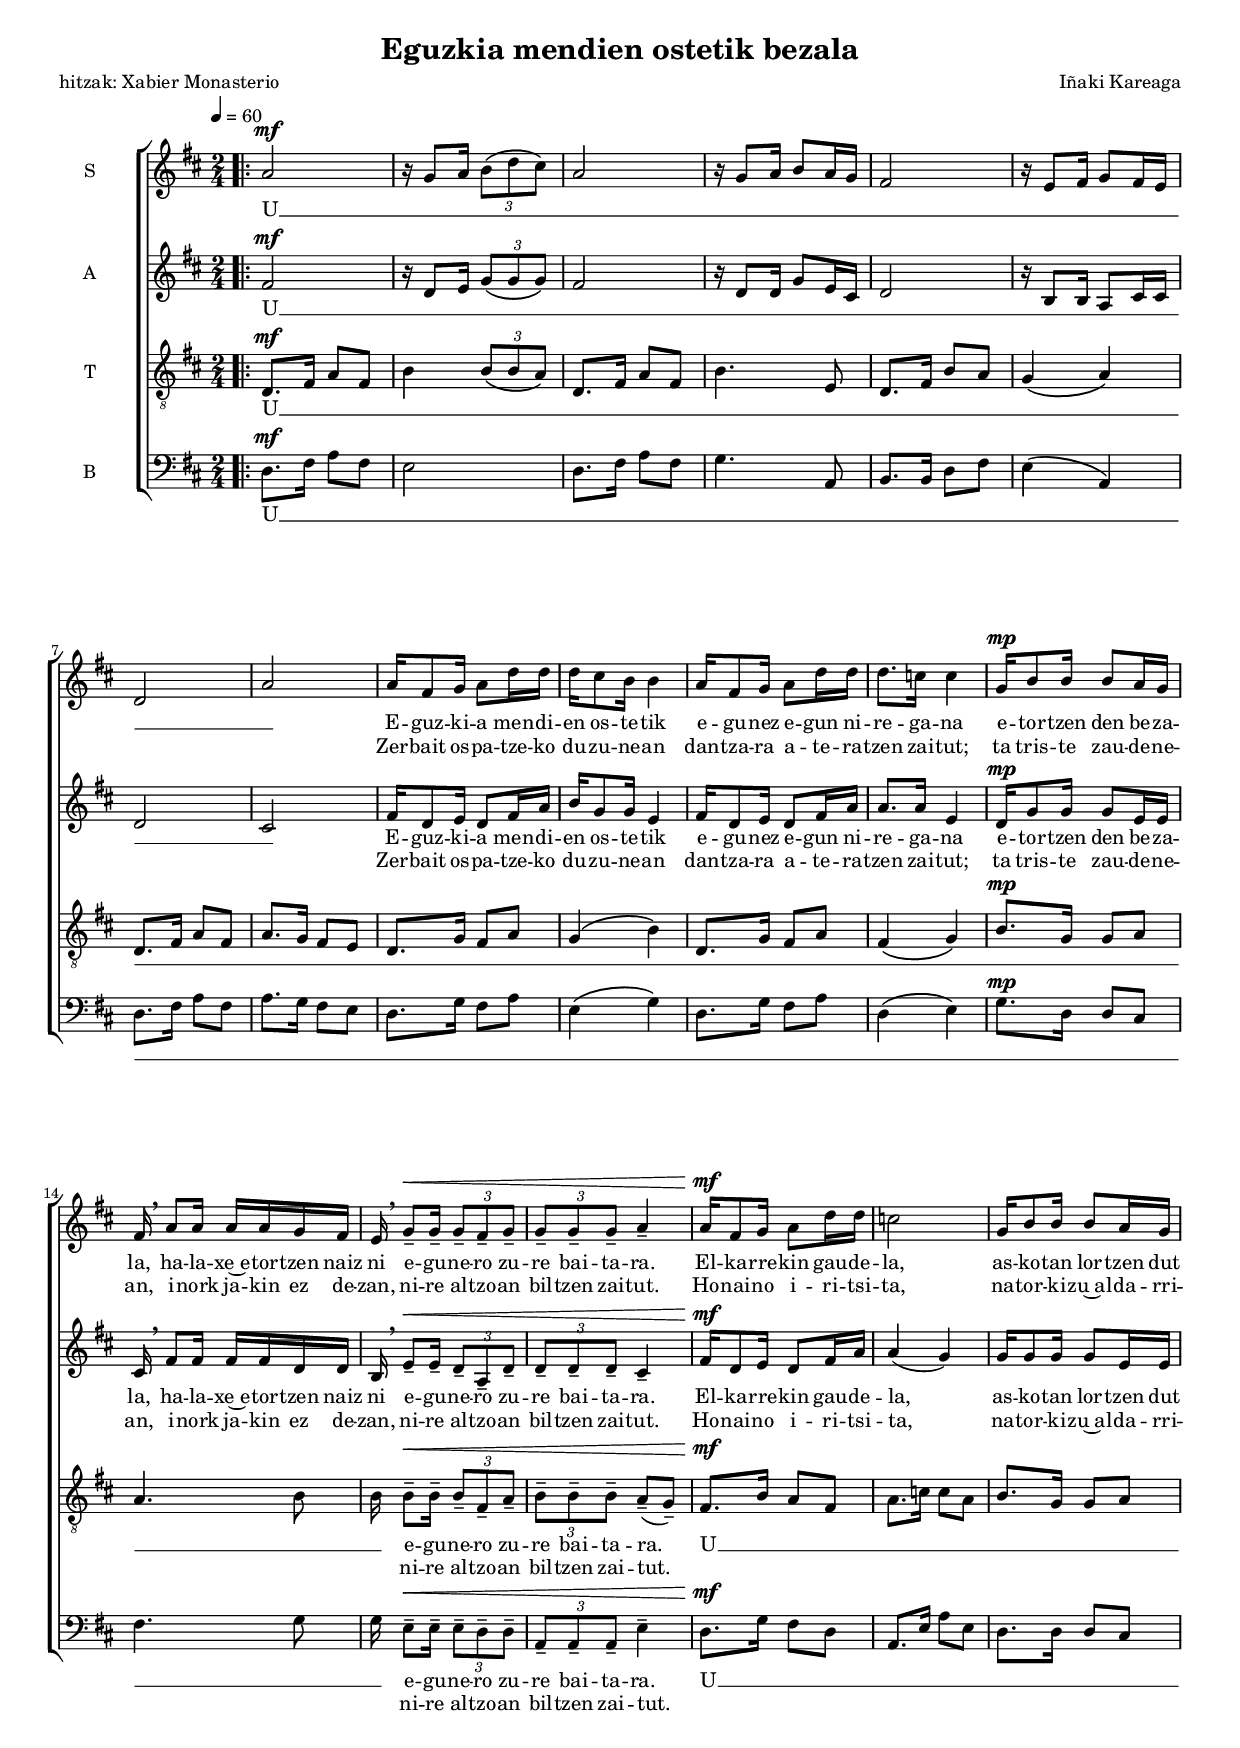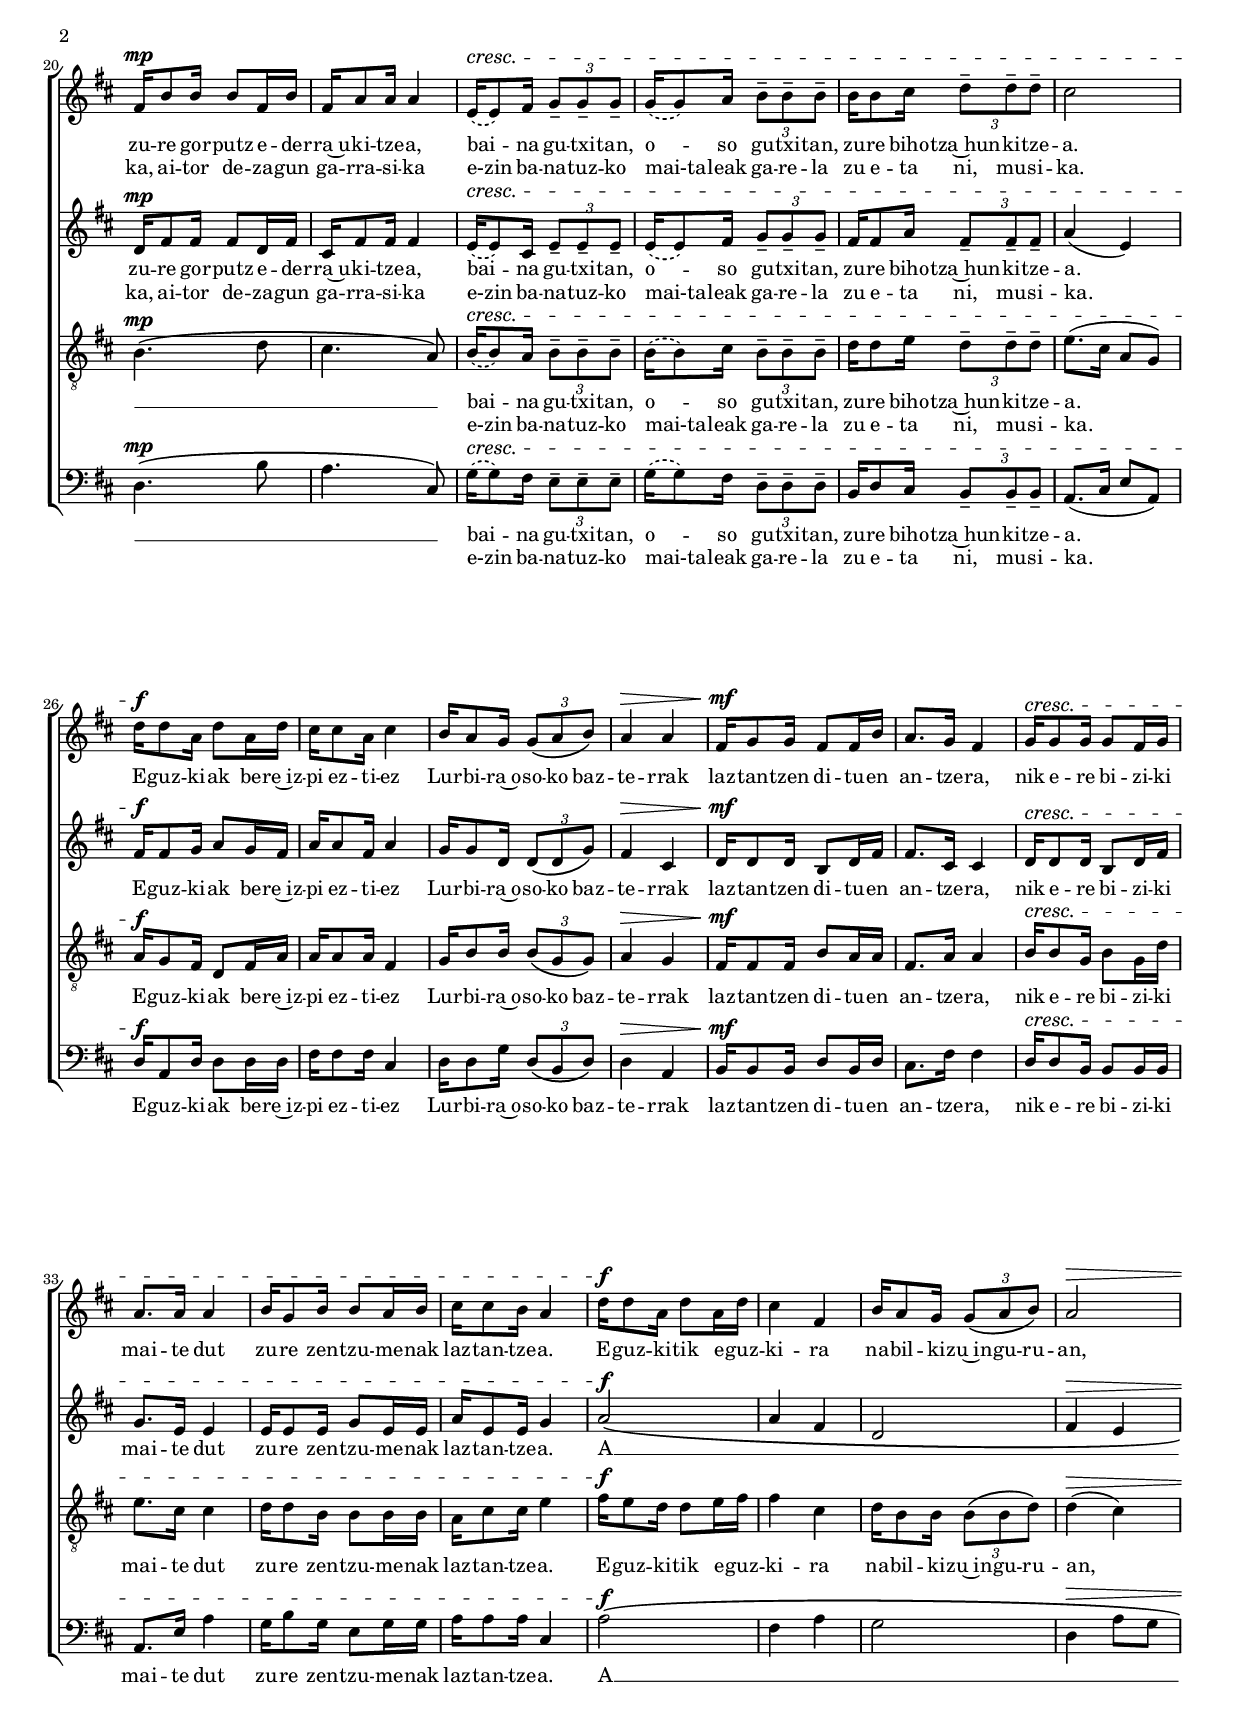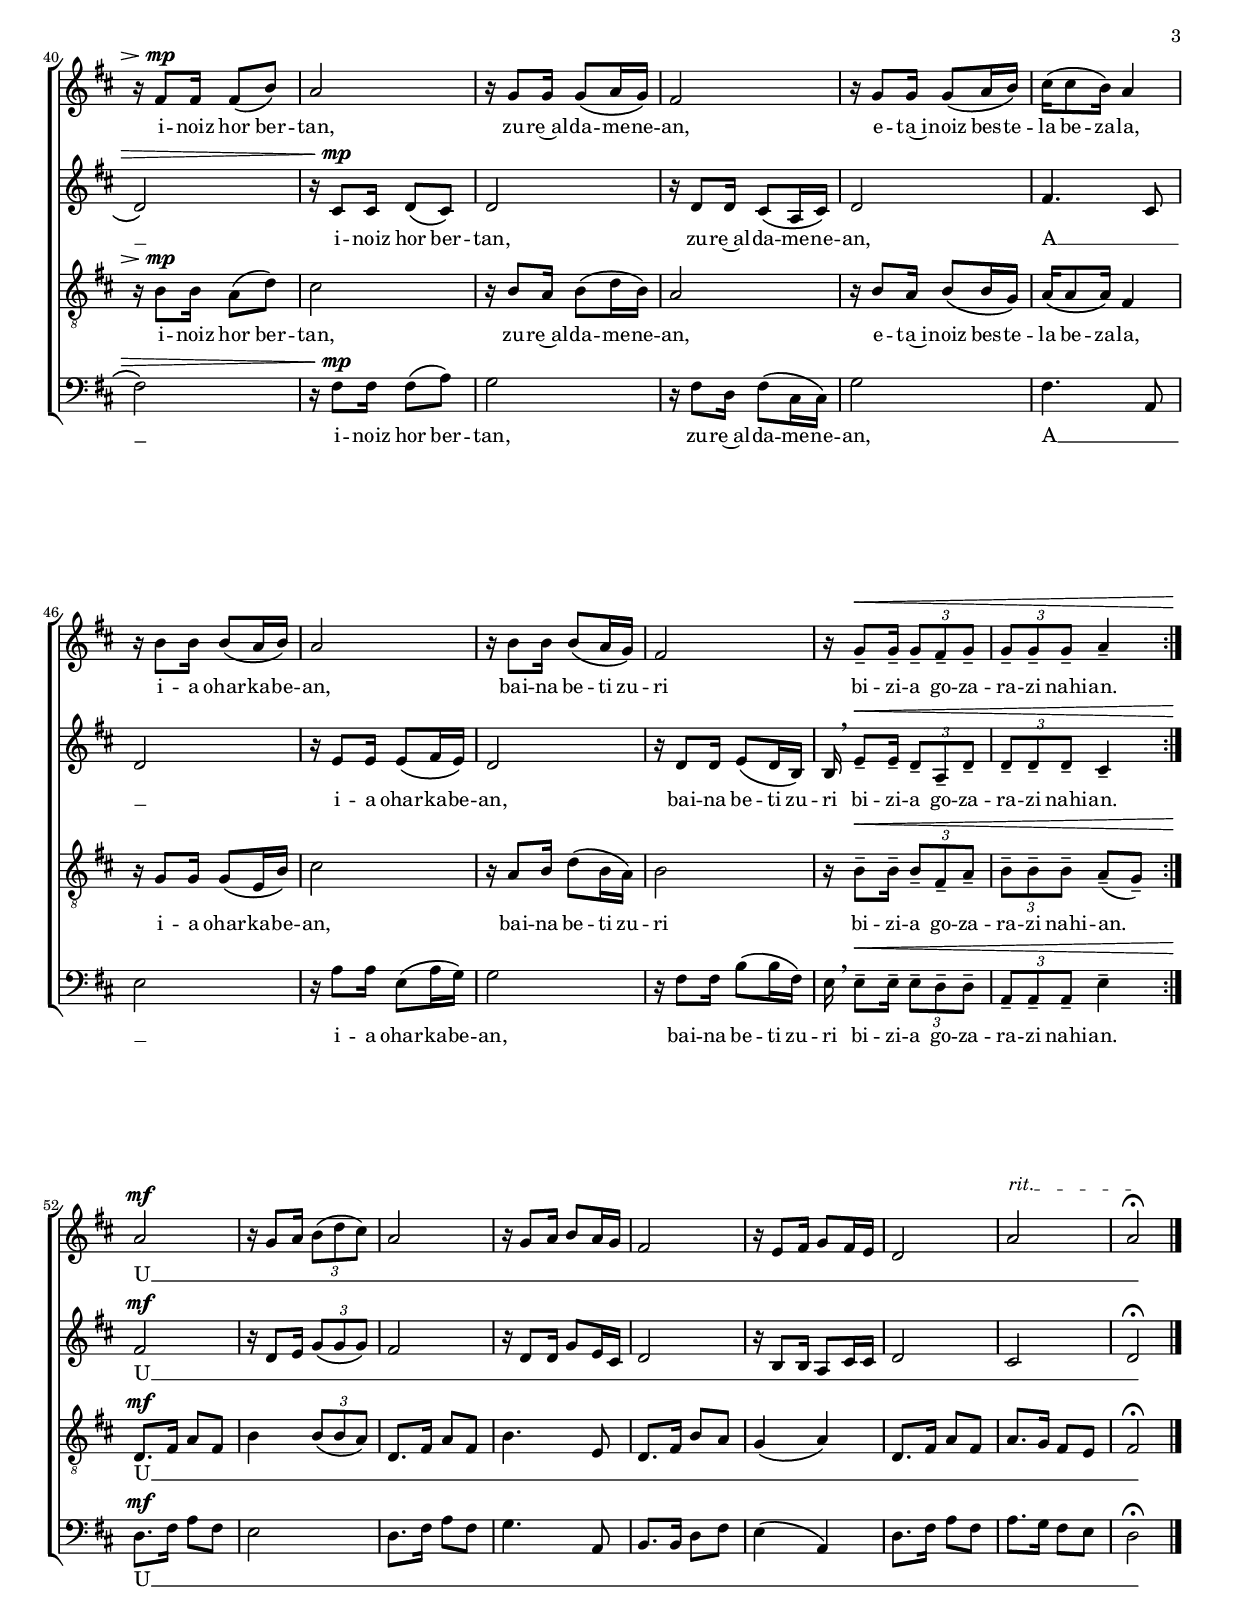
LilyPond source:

\version "2.18"
\paper {
printallheaders = ##t
}
#(set-default-paper-size "a4")
#(set-global-staff-size 16)


\header{
title = "Eguzkia mendien ostetik bezala"
composer = "Iñaki Kareaga"
poet = "hitzak: Xabier Monasterio"
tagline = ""
       }

VoiceS =  \relative c'' {
                       \set Staff.instrumentName = #"S"
                       \time 2/4
                       \key d \major
                       \clef treble
                       \set Staff.midiInstrument = #"acoustic grand"
		       \tempo 4 = 60
		       \dynamicUp
		       
		       %1
		       \bar ".|:" a2\mf \melisma |
		       r16 g8 a16 \tuplet 3/2 { b8\( d cis\)} |
		       a2 |
		       r16 g8 a16 b8 a16 g |
		       %5
		       fis2 |
		       r16 e8 fis16 g8 fis16 e |
		       d2 |
		       a'2 \melismaEnd |
		       a16 fis8 g16 a8 d16 d |
		       %10
		       d16 cis8 b16 b4 |
		       a16 fis8 g16 a8 d16 d |
		       d8. c16 c4 |
		       g16\mp b8 b16 b8 a16 g |
		       \autoBeamOff fis16 \autoBeamOn \breathe a8 a16 a a g fis |
		       %15
		       \autoBeamOff e16 \breathe \autoBeamOn g8--\< g16-- \tuplet 3/2 {g8-- fis-- g--} |
		       \tuplet 3/2 {g8-- g8-- g8--} a4-- |
		       a16\mf fis8 g16 a8 d16 d |
		       c2 |
		       g16 b8 b16 b8 a16 g |
		       %20
		       fis16\mp b8 b16 b8 fis16 b |
		       fis16 a8 a16 a4 |
		       \slurDashed
		       e16(\cresc e8) fis16 \tuplet 3/2 {g8-- g-- g--} |
		       g16( g8) a16 \tuplet 3/2 {b8-- b-- b--} |
		       \slurSolid		       
		       b16 b8 cis16 \tuplet 3/2 {d8-- d-- d--} |
		       %25
		       cis2 |	
		       d16\f d8 a16 d8 a16 d16 |
		       cis16 cis8 a16 cis4 |		       
		       b16 a8 g16 \tuplet 3/2 {g8\( a b\)} |
		       a4\> a |
		       %30
		       fis16\mf g8 g16 fis8 fis16 b |
		       a8. g16 fis4|
		       g16\cresc g8 g16 g8 fis16 g |
		       a8. a16 a4 |
		       b16 g8 b16 b8 a16 b |
		       %35
		       cis16 cis8 b16 a4 |
		       d16\f d8 a16 d8 a16 d16 |
		       cis4 fis,4 |
		       b16 a8 g16 \tuplet 3/2 {g8\( a b\)} |
		       a2\> |
		       %40
		       r16 fis8\mp fis16 fis8\( b8\) |
		       a2 |
		       r16 g8 g16 g8\( a16 g16\) |
		       fis2 |
		       r16 g8 g16 g8\( a16 b16\) |
		       %45
		       cis16\( cis8 b16\) a4 |
		       r16 b8 b16 b8\( a16 b16\) |
		       a2 |
		       r16 b8 b16 b8\( a16 g16\) |
		       fis2 |
		       %50
		       r16 g8--\< g16-- \tuplet 3/2 {g8-- fis-- g--} |
		       \tuplet 3/2 {g8-- g8-- g--} a4-- \bar ":|."
		       a2\mf \melisma |
		       r16 g8 a16 \tuplet 3/2 { b8\( d cis\)} |
		       a2 |
		       %55
		       r16 g8 a16 b8 a16 g |
		       fis2 |
		       r16 e8 fis16 g8 fis16 e |
		       d2 |
		       \override TextSpanner.bound-details.left.text = "rit." a'2 \startTextSpan |
		       a2\fermata \stopTextSpan \melismaEnd \bar "|."

} % Voice_S

VoiceSLyrics = \lyricmode {
  U __
  
  E -- guz -- ki -- a men -- di -- en os -- te -- tik
  e -- gu -- nez e -- gun ni -- re -- ga -- na
  e -- tor -- tzen den be -- za -- la,
  ha -- la -- xe~e -- tor -- tzen naiz ni
  e -- gu -- ne -- ro zu -- re bai -- ta -- ra.
  
  El -- ka -- rre -- kin gau -- de -- la,
  as -- ko -- tan lor -- tzen dut
  zu -- re gor -- putz e -- de -- rra~u -- ki -- tze -- a,
  bai -- na gu -- txi -- tan, o -- so gu -- txi -- tan,
  zu -- re biho -- tza~hun -- ki -- tze -- a.

  E -- guz -- ki -- ak be -- re~iz -- pi ez -- ti -- ez
  Lur -- bi -- ra~o -- so -- ko baz -- te -- rrak
  laz -- tan -- tzen di -- tu -- en an -- tze -- ra,
  nik e -- re bi -- zi -- ki mai -- te dut
  zu -- re zen -- tzu -- me -- nak laz -- tan -- tze -- a.

  E -- guz -- ki -- tik e -- guz -- ki -- ra na -- bil -- ki -- zu~in -- gu -- ru -- an,
  i -- noiz hor ber -- tan, zu -- re~al -- da -- me -- ne -- an,
  e -- ta~i -- noiz bes -- te -- la be -- za -- la, i -- a ohar -- ka -- be -- an,
  bai -- na be -- ti zu -- ri bi -- zi -- a go -- za -- ra -- zi nahi -- an.
  
  U __
  
} 

VoiceSLyricsSecond = \lyricmode {
  
  \skip 2
  
  Zer -- bait os -- pa -- tze -- ko du -- zu -- ne -- an
  dan -- tza -- ra a -- te -- ra -- tzen zai -- tut;
  ta tris -- te zau -- de -- ne -- an,
  i -- nork ja -- kin ez de -- zan,
  ni -- re al -- tzo -- an bil -- tzen zai -- tut.
  
  Ho -- nai -- no i -- ri -- tsi -- ta,
  na -- tor -- ki -- zu~al -- da -- rri -- ka,
  ai -- tor de -- za -- gun ga -- rra -- si -- ka
  e-zin ba -- na -- tuz -- ko mai-ta -- leak ga -- re -- la
  zu e -- ta ni, mu -- si -- ka.
  
}


VoiceA =  \relative c' {
                       \set Staff.instrumentName = #"A"
                       \time 2/4
                       \key d \major
                       \clef treble
                       \set Staff.midiInstrument = #"acoustic grand"
                       \dynamicUp
		       
		       %1
		       fis2\mf \melisma |
		       r16 d8 e16 \tuplet 3/2 { g8\( g g\)} |
		       fis2 |
		       r16 d8 d16 g8 e16 cis |
		       %5
		       d2 |
		       r16 b8 b16 a8 cis16 cis |
		       d2 |
		       cis2 \melismaEnd |
		       fis16 d8 e16 d8 fis16 a |
		       %10
		       b16 g8 g16 e4 |
		       fis16 d8 e16 d8 fis16 a |
		       a8. a16 e4 |
		       d16\mp g8 g16 g8 e16 e \slurSolid|
		       \autoBeamOff cis16 \autoBeamOn \breathe fis8 fis16 fis fis d d |
		       %15
		       \autoBeamOff b16 \autoBeamOn \breathe e8--\< e16-- \tuplet 3/2 {d8-- a-- d--} |
		       \tuplet 3/2 {d8-- d8-- d8--} cis4-- |
		       fis16\mf d8 e16 d8 fis16 a |
		       a4( g4) |
		       g16 g8 g16 g8 e16 e |
		       %20
		       d16\mp fis8 fis16 fis8 d16 fis |
		       cis16 fis8 fis16 fis4 |
		       \slurDashed
		       e16(\cresc e8) cis16 \tuplet 3/2 {e8-- e-- e--} |
		       e16( e8) fis16 \tuplet 3/2 {g8-- g-- g--} |
		       \slurSolid
		       fis16 fis8 a16 \tuplet 3/2 {fis8-- fis-- fis--} |
		       %25
		       a4( e4) |	
		       fis16\f fis8 g16 a8 g16 fis16 |
		       a16 a8 fis16 a4 |
		       g16 g8 d16 \tuplet 3/2 {d8\( d g\)} |
		       fis4\> cis |
		       %30
		       d16\mf d8 d16 b8 d16 fis |
		       fis8. cis16 cis4|
		       d16\cresc d8 d16 b8 d16 fis |
		       g8. e16 e4 |
		       e16 e8 e16 g8 e16 e |
		       %35
		       a16 e8 e16 g4 |
		       a2\f\( \melisma |
		       a4 fis4 |
		       d2 |
		       fis4\> e4 |
		       %40
		       d2\) \melismaEnd |
		       r16 cis8\mp cis16 d8\( cis8\) |
		       d2 |
		       r16 d8 d16 cis8\( a16 cis16\) |
		       d2 |
		       %45
		       fis4. cis8 |
		       d2 |
		       r16 e8 e16 e8\( fis16 e16\) |
		       d2 |
		       r16 d8 d16 e8\( d16 b16\) |
		       %50
		       \autoBeamOff b16 \autoBeamOn \breathe e8--\< e16-- \tuplet 3/2 {d8-- a-- d--} |
		       \tuplet 3/2 {d8-- d8-- d8--} cis4-- |
		       fis2\mf \melisma |
		       r16 d8 e16 \tuplet 3/2 { g8\( g g\)} |
		       fis2 |
		       %55
		       r16 d8 d16 g8 e16 cis |
		       d2 |
		       r16 b8 b16 a8 cis16 cis |
		       d2 |
		       cis2 |
		       d2\fermata \melismaEnd |
} % VoiceA


VoiceALyrics = \lyricmode {
  U __
  
  E -- guz -- ki -- a men -- di -- en os -- te -- tik
  e -- gu -- nez e -- gun ni -- re -- ga -- na
  e -- tor -- tzen den be -- za -- la,
  ha -- la -- xe~e -- tor -- tzen naiz ni
  e -- gu -- ne -- ro zu -- re bai -- ta -- ra.
  
  El -- ka -- rre -- kin gau -- de -- la,
  as -- ko -- tan lor -- tzen dut
  zu -- re gor -- putz e -- de -- rra~u -- ki -- tze -- a,
  bai -- na gu -- txi -- tan, o -- so gu -- txi -- tan,
  zu -- re biho -- tza~hun -- ki -- tze -- a.

  E -- guz -- ki -- ak be -- re~iz -- pi ez -- ti -- ez
  Lur -- bi -- ra~o -- so -- ko baz -- te -- rrak
  laz -- tan -- tzen di -- tu -- en an -- tze -- ra,
  nik e -- re bi -- zi -- ki mai -- te dut
  zu -- re zen -- tzu -- me -- nak laz -- tan -- tze -- a.

  A __ 
  i -- noiz hor ber -- tan, zu -- re~al -- da -- me -- ne -- an,
  A __ _ _ i -- a ohar -- ka -- be -- an,
  bai -- na be -- ti zu -- ri bi -- zi -- a go -- za -- ra -- zi nahi -- an.
  
  U __
  
} 

VoiceALyricsSecond = \lyricmode {
  
  \skip 2
  
  Zer -- bait os -- pa -- tze -- ko du -- zu -- ne -- an
  dan -- tza -- ra a -- te -- ra -- tzen zai -- tut;
  ta tris -- te zau -- de -- ne -- an,
  i -- nork ja -- kin ez de -- zan,
  ni -- re al -- tzo -- an bil -- tzen zai -- tut.
  
  Ho -- nai -- no i -- ri -- tsi -- ta,
  na -- tor -- ki -- zu~al -- da -- rri -- ka,
  ai -- tor de -- za -- gun ga -- rra -- si -- ka
  e-zin ba -- na -- tuz -- ko mai-ta -- leak ga -- re -- la
  zu e -- ta ni, mu -- si -- ka.
  
}


VoiceT =  \relative c {
                       \set Staff.instrumentName = #"T"
                       \time 2/4
                       \key d \major
                       \clef "treble_8" 
                       \set Staff.midiInstrument = #"acoustic grand"
                       \dynamicUp
                       
                       %1
                       d8.\mf \melisma fis16 a8 fis |
                       b4 \tuplet 3/2 {b8\( b a\)} |
                       d,8. fis16 a8 fis |
                       b4. e,8 |
                       %5
                       d8. fis16 b8 a |
                       g4\( a4\) |
                       d,8. fis16 a8 fis |
                       a8. g16 fis8 e |
                       d8. g16 fis8 a |
                       %10
                       g4\( b4\) |
                       d,8. g16 fis8 a |
                       fis4\( g\) |
                       b8.\mp g16 g8 a |
                       a4. b8 |
                       %15
                       \autoBeamOff b16 \autoBeamOn \melismaEnd b8--\< b16-- \tuplet 3/2{b8-- fis-- a--} |
                       \tuplet 3/2 {b8-- b8-- b8--} a8--( g--) |
                       fis8.\mf \melisma b16 a8 fis |
                       a8. c16 c8 a |
                       b8. g16 g8 a |
                       %20
                       b4.\(\mp d8 |
                       cis4. a8\) \melismaEnd |
                       \slurDashed
                       b16(\cresc b8) a16 \tuplet 3/2 {b8-- b-- b--} |
                       b16( b8) cis16 \tuplet 3/2 {b8-- b-- b--} |                       |
                       \slurSolid
                       d16 d8 e16 \tuplet 3/2 {d8-- d-- d--} |
                       %25
                       e8.( cis16 a8 g) |
                       a16\f g8 fis16 d8 fis16 a16 |
		       a16 a8 a16 fis4 |
		       g16 b8 b16 \tuplet 3/2 {b8\( g g\)} |
		       a4\> g |
		       %30
		       fis16\mf fis8 fis16 b8 a16 a |
		       fis8. a16 a4|
		       b16\cresc b8 g16 b8 g16 d' |
		       e8. cis16 cis4 |
		       d16 d8 b16 b8 b16 b |
		       %35
		       a16 cis8 cis16 e4 |
		       fis16\f e8 d16 d8 e16 fis16 |
		       fis4 cis4 |
		       d16 b8 b16 \tuplet 3/2 {b8\( b8 d8\)} |
		       d4(\> cis4) |
		       %40
		       r16 b8\mp b16 a8\( d8\) |
		       cis2 |
		       r16 b8 a16 b8\( d16 b16\) |
		       a2 |
		       r16 b8 a16 b8\( b16 g16\) |
		       %45
		       a16\( a8 a16\) fis4 |
		       r16 g8 g16 g8\( e16 b'16\) |
		       cis2 |
		       r16 a8 b16 d8\( b16 a16\) |
		       b2 |
		       %50
		       r16 b8--\< b16-- \tuplet 3/2 {b8-- fis-- a--} |
		       \tuplet 3/2 {b8-- b8-- b8--} a8--( g8--) |
                       d8.\mf \melisma fis16 a8 fis |
                       b4 \tuplet 3/2 {b8\( b a\)} |
                       d,8. fis16 a8 fis |
                       %55
                       b4. e,8 |
                       d8. fis16 b8 a |
                       g4\( a4\) |
                       d,8. fis16 a8 fis |
                       a8. g16 fis8 e |
                       fis2\fermata \melismaEnd |		       
} % VoiceT

VoiceTLyrics = \lyricmode {
  U __
  
  e -- gu -- ne -- ro zu -- re bai -- ta -- ra.
  
  U __
  
  bai -- na gu -- txi -- tan, o -- so gu -- txi -- tan,
  zu -- re biho -- tza~hun -- ki -- tze -- a.

  E -- guz -- ki -- ak be -- re~iz -- pi ez -- ti -- ez
  Lur -- bi -- ra~o -- so -- ko baz -- te -- rrak
  laz -- tan -- tzen di -- tu -- en an -- tze -- ra,
  nik e -- re bi -- zi -- ki mai -- te dut
  zu -- re zen -- tzu -- me -- nak laz -- tan -- tze -- a.

  E -- guz -- ki -- tik e -- guz -- ki -- ra na -- bil -- ki -- zu~in -- gu -- ru -- an,
  i -- noiz hor ber -- tan, zu -- re~al -- da -- me -- ne -- an,
  e -- ta~i -- noiz bes -- te -- la be -- za -- la, i -- a ohar -- ka -- be -- an,
  bai -- na be -- ti zu -- ri bi -- zi -- a go -- za -- ra -- zi nahi -- an.
  
  U __
  
} 

VoiceTLyricsSecond = \lyricmode {
  
  \skip 2
  
  ni -- re al -- tzo -- an bil -- tzen zai -- tut.
  
  \skip 2
  
  e-zin ba -- na -- tuz -- ko mai-ta -- leak ga -- re -- la
  zu e -- ta ni, mu -- si -- ka.
  
} 

VoiceB =  \relative c {
                       \set Staff.instrumentName = #"B"
                       \time 2/4
                       \key d \major
                       \clef bass
                       \set Staff.midiInstrument = #"acoustic grand"
                       \dynamicUp

                       %1
                       d8.\mf \melisma fis16 a8 fis |
                       e2 |
                       d8. fis16 a8 fis |
                       g4. a,8 |
                       %5
                       b8. b16 d8 fis |
                       e4\( a,4\) |
                       d8. fis16 a8 fis |
                       a8. g16 fis8 e |
                       d8. g16 fis8 a |
                       %10
                       e4\( g4\) |
                       d8. g16 fis8 a |
                       d,4\( e\) |
                       g8.\mp d16 d8 cis |
                       fis4. g8 |
                       %15
                       \autoBeamOff g16\autoBeamOn \melismaEnd e8--\< e16-- \tuplet 3/2 {e8-- d-- d--} |
                       \tuplet 3/2 {a8-- a8-- a8--} e'4-- |
                       d8.\mf \melisma g16 fis8 d |
                       a8. e'16 a8 e |
                       d8. d16 d8 cis |
                       %20
                       d4.\(\mp b'8 |
                       a4. cis,8\) \melismaEnd |
                       \slurDashed
                       g'16(\cresc g8) fis16 \tuplet 3/2 {e8-- e-- e--} |
                       g16( g8) fis16 \tuplet 3/2 {d8-- d-- d--} |
                       \slurSolid
                       b16 d8 cis16 \tuplet 3/2 {b8-- b-- b--} |
                       %25
                       a8.( cis16 e8 a,) |
                       d16\f a8 d16 d8 d16 d16 |
		       fis16 fis8 fis16 cis4 |
		       d16 d8 g16 \tuplet 3/2 {d8\( b d\)} |
		       d4\> a |
		       %30
		       b16\mf b8 b16 d8 b16 d |
		       cis8. fis16 fis4|
		       d16\cresc d8 b16 b8 b16 b |
		       a8. e'16 a4 |
		       g16 b8 g16 e8 g16 g |
		       %35
		       a16 a8 a16 cis,4 |
		       a'2\f\( \melisma |
		       fis4 a4 |
		       g2 |
		       d4\> a'8 g8 |
		       %40
		       fis2\) \melismaEnd |
		       r16 fis8\mp fis16 fis8\( a8\) |
		       g2 |
		       r16 fis8 d16 fis8\( cis16 cis16\) |
		       g'2 |
		       %45
		       fis4. a,8 |
		       e'2 |
		       r16 a8 a16 e8\( a16 g16\) |
		       g2 |
		       r16 fis8 fis16 b8\( b16 fis16\) |
		       %50
		       \autoBeamOff e16 \autoBeamOn \breathe e8--\< e16-- \tuplet 3/2 {e8-- d-- d--} |
		       \tuplet 3/2 {a8-- a8-- a8--} e'4-- |
                       d8.\mf \melisma fis16 a8 fis |
                       e2 |
                       d8. fis16 a8 fis |
                       %55
                       g4. a,8 |
                       b8. b16 d8 fis |
                       e4\( a,4\) |
                       d8. fis16 a8 fis |
                       a8. g16 fis8 e |
                       d2\fermata \melismaEnd |		       
} % VoiceB

VoiceBLyrics = \lyricmode {
  U __
  
  e -- gu -- ne -- ro zu -- re bai -- ta -- ra.
  
  U __
  
  bai -- na gu -- txi -- tan, o -- so gu -- txi -- tan,
  zu -- re biho -- tza~hun -- ki -- tze -- a.

  E -- guz -- ki -- ak be -- re~iz -- pi ez -- ti -- ez
  Lur -- bi -- ra~o -- so -- ko baz -- te -- rrak
  laz -- tan -- tzen di -- tu -- en an -- tze -- ra,
  nik e -- re bi -- zi -- ki mai -- te dut
  zu -- re zen -- tzu -- me -- nak laz -- tan -- tze -- a.

  A __ 
  i -- noiz hor ber -- tan, zu -- re~al -- da -- me -- ne -- an,
  A __ _ _ i -- a ohar -- ka -- be -- an,
  bai -- na be -- ti zu -- ri bi -- zi -- a go -- za -- ra -- zi nahi -- an.
  
  U __
  
} 

VoiceBLyricsSecond = \lyricmode {
  
  \skip 2
  
  ni -- re al -- tzo -- an bil -- tzen zai -- tut.
  
  \skip 2
  
  e-zin ba -- na -- tuz -- ko mai-ta -- leak ga -- re -- la
  zu e -- ta ni, mu -- si -- ka.
  
}



\score {
  \new ChoirStaff <<
     \new Staff << \new Voice = "S" \VoiceS >>
     \new Lyrics = "LSFirst" { }
     \new Lyrics = "LSSecond" { }
     \new Staff  <<  \new Voice = "A" \VoiceA >>
     \new Lyrics = "LAFirst" { }
     \new Lyrics = "LASecond" { }
     \new Staff  <<  \new Voice = "T" \VoiceT >>
     \new Lyrics = "LTFirst" { }
     \new Lyrics = "LTSecond" { }
     \new Staff  <<  \new Voice = "B" \VoiceB >>
     \new Lyrics = "LBFirst" { }
     \new Lyrics = "LBSecond" { }

     \context Lyrics = "LSFirst" \lyricsto "S" \VoiceSLyrics
     \context Lyrics = "LSSecond" \lyricsto "S" \VoiceSLyricsSecond
     \context Lyrics = "LAFirst" \lyricsto "A" \VoiceALyrics 
     \context Lyrics = "LASecond" \lyricsto "A" \VoiceALyricsSecond
     \context Lyrics = "LTFirst" \lyricsto "T" \VoiceTLyrics
     \context Lyrics = "LTSecond" \lyricsto "T" \VoiceTLyricsSecond
     \context Lyrics = "LBFirst" \lyricsto "B" \VoiceBLyrics
     \context Lyrics = "LBSecond" \lyricsto "B" \VoiceBLyricsSecond
>>

  \layout{
         }

  \midi {
        }
} % score
